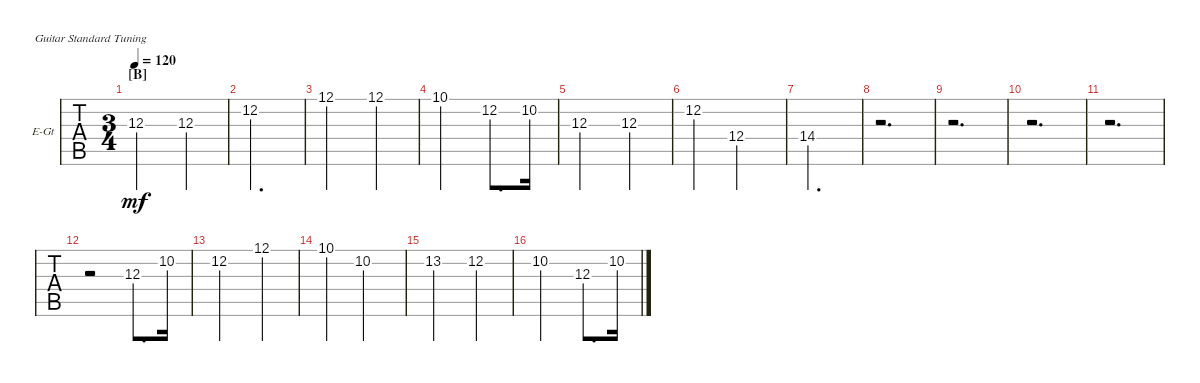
\bracketExtendMode groupsimilarinstruments
\firstSystemTrackNameOrientation horizontal
\otherSystemsTrackNameOrientation horizontal
\chordDiagramsInScore
\track ("Guitar 2" "E-Gt") {instrument electricguitarclean}
\staff {tabs}
\tuning (E4 B3 G3 D3 A2 E2)
\ts (3 4)
\section ("B" "")
\tempo 120
\clef g2
\ks c
12.3.2{dy mf} 12.3.4 |
12.2.2{d} |
12.1.2 12.1.4 |
10.1.2 12.2.8{d} 10.2.16 |
12.3.2 12.3.4 |
12.2.4 12.4.2 |
14.4.2{d} |
r.2{d} |
r.2{d} |
r.2{d} |
r.2{d} |
r.2 12.3.8{d} 10.2.16 |
12.2.2 12.1.4 |
10.1.4 10.2.2 |
13.2.2 12.2.4 |
10.2.2 12.3.8{d} 10.2.16
